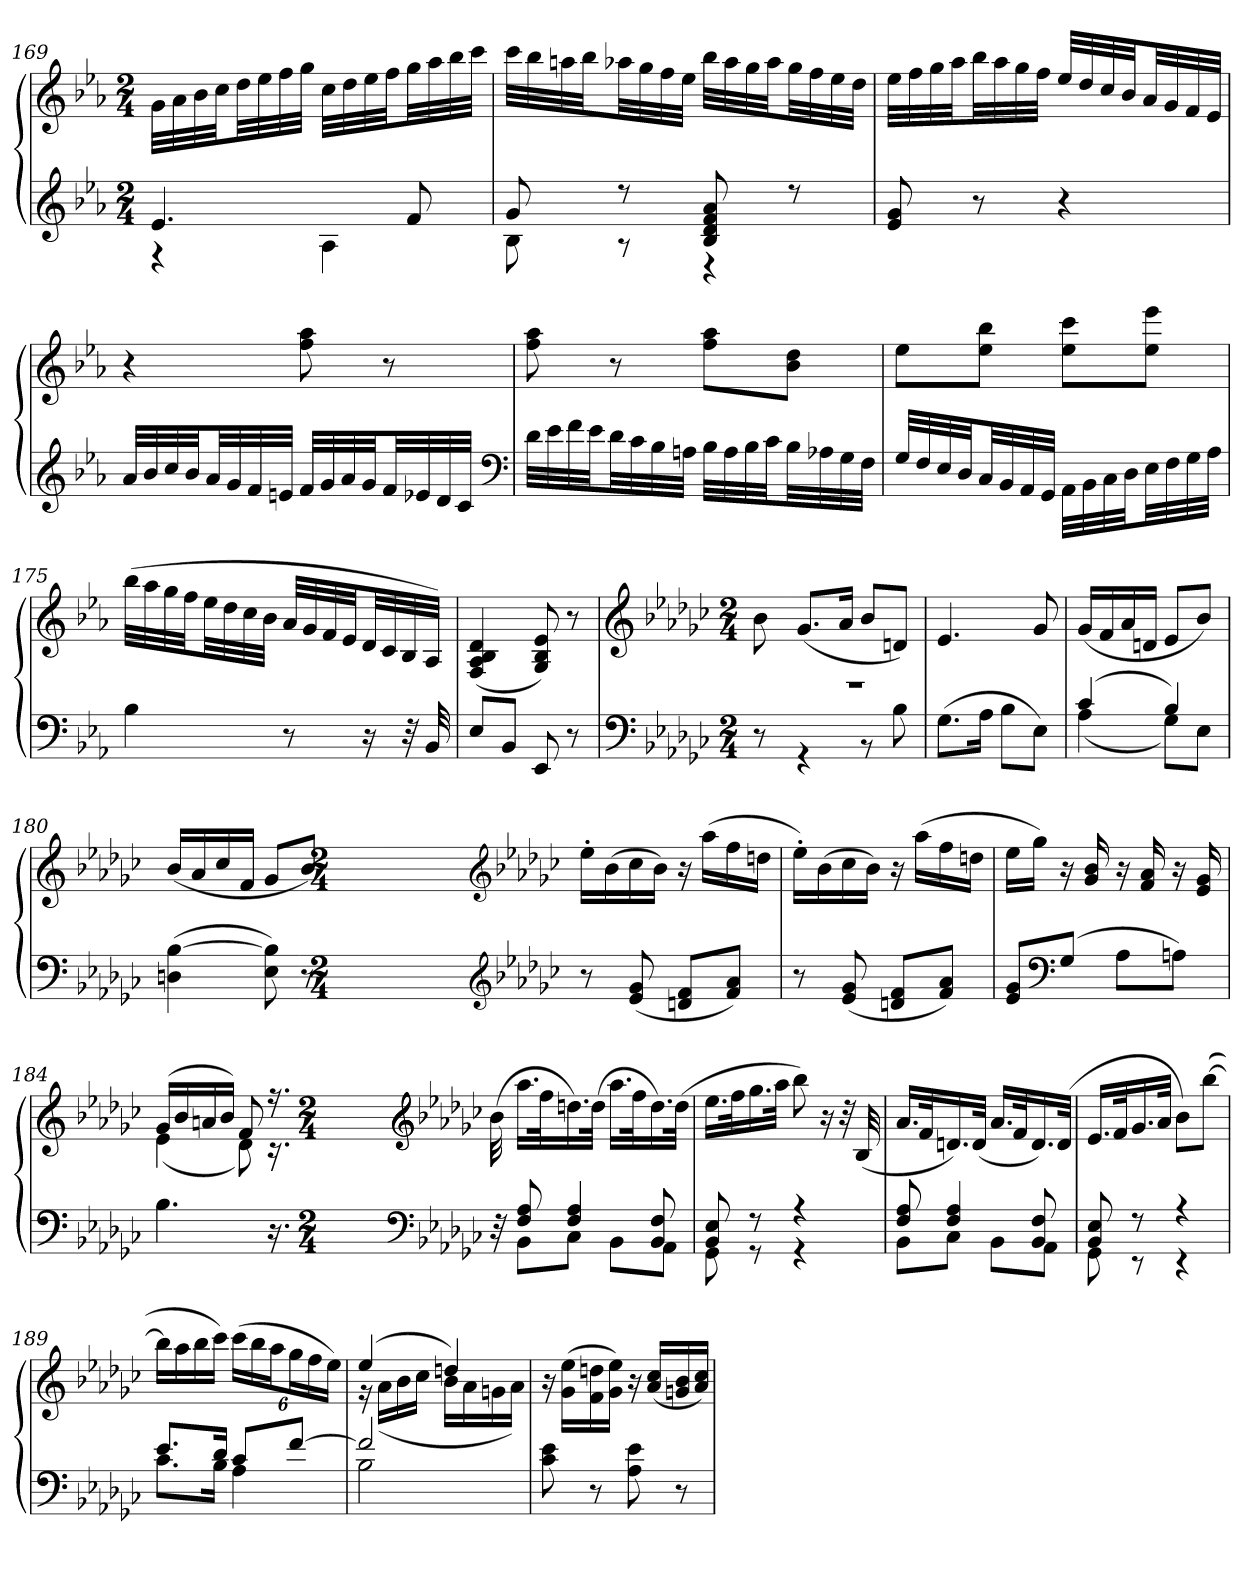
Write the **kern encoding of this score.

**kern	**kern
*part1	*part1
*staff2	*staff1
*clefG2	*clefG2
*k[b-e-a-]	*k[b-e-a-]
*M2/4	*M2/4
=169	=169
*^	*
4.e-	4r	32gLLL
.	.	32a-
.	.	32b-
.	.	32ccJJ
.	.	32ddLL
.	.	32ee-
.	.	32ff
.	.	32ggJJJ
.	4A-	32ccLLL
.	.	32dd
.	.	32ee-
.	.	32ffJJ
8f	.	32ggLL
.	.	32aa-
.	.	32bb-
.	.	32cccJJJ
=170	=170	=170
8g	8B-	32cccLLL
.	.	32bb-
.	.	32aan
.	.	32bb-JJ
8r	8r	32aa-XLL
.	.	32gg
.	.	32ff
.	.	32ee-JJJ
8B- 8d 8f 8a-	4r	32bb-LLL
.	.	32aa-
.	.	32gg
.	.	32aa-JJ
8r	.	32ggLL
.	.	32ff
.	.	32ee-
.	.	32ddJJJ
*v	*v	*
=171	=171
8e- 8g	32ee-LLL
.	32ff
.	32gg
.	32aa-JJ
8r	32bb-LL
.	32aa-
.	32gg
.	32ffJJJ
4r	32ee-LLL
.	32dd
.	32cc
.	32b-JJ
.	32a-LL
.	32g
.	32f
.	32e-JJJ
=	=
32a-LLL	4r
32b-	.
32cc	.
32b-JJ	.
32a-LL	.
32g	.
32f	.
32enJJJ	.
32fLLL	8ff 8aa-
32g	.
32a-	.
32gJJ	.
32fLL	8r
32e-X	.
32d	.
32cJJJ	.
*clefF4	*
=173	=173
32dLLL	8ff 8aa-
32e-	.
32f	.
32e-JJ	.
32dLL	8r
32c	.
32B-	.
32AnJJJ	.
32B-LLL	8ff 8aa-L
32A	.
32B-	.
32cJJ	.
32B-LL	8b- 8ddJ
32A-X	.
32G	.
32FJJJ	.
=174	=174
32GLLL	8ee-L
32F	.
32E-	.
32DJJ	.
32CLL	8ee- 8bb-J
32BB-	.
32AA-	.
32GGJJJ	.
32AA-LLL	8ee- 8cccL
32BB-	.
32C	.
32DJJ	.
32E-LL	8ee- 8eee-J
32F	.
32G	.
32A-JJJ	.
=175	=175
4B-	(32bb-LLL
.	32aa-
.	32gg
.	32ffJJ
.	32ee-LL
.	32dd
.	32cc
.	32b-JJJ
8r	32a-LLL
.	32g
.	32f
.	32e-JJ
16r	32dLL
.	32c
32r	32B-
32BB-	32A-JJJ)
=176	=176
8E-L	(4F 4A- 4B- 4d
8BB-J	.
8EE-	8G 8B- 8e-)
8r	8r
=	=
*clefF4	*clefG2
*k[b-e-a-d-g-c-]	*k[b-e-a-d-g-c-]
*M2/4	*M2/4
8r	8b-
=-	=-
*^	*
2r	4r	(8.g-L
.	.	16a-Jk
.	8r	8b-L
.	8B-	8dnJ)
*v	*v	*
=178	=178
(8.G-L	4.e-
16A-Jk	.
8B-L	.
8E-J)	8g-
=179	=179
*^	*
(4c-	(4A-	(16g-LL
.	.	16f
.	.	16a-
.	.	16dnJJ
4B-)	8G-L)	8e-L
.	8E-J	8b-J)
*v	*v	*
=180	=180
(4Dn [4B-	(16b-LL
.	16a-
.	16cc-
.	16fJJ
8E- 8B-])	8g-L
8r	8b-J)
*clefG2	*clefG2
*k[b-e-a-d-g-c-]	*k[b-e-a-d-g-c-]
*M2/4	*M2/4
=-	=-
8r	16ee-'LL
.	(16b-
(8e- 8g-	16cc-
.	16b-JJ)
8dn 8fL	16r
.	(16aa-LL
8f 8a-J)	16ff
.	16ddnJJ
=182	=182
8r	16ee-'LL)
.	(16b-
(8e- 8g-	16cc-
.	16b-JJ)
8dn 8fL	16r
.	(16aa-LL
8f 8a-J)	16ff
.	16ddnJJ
=183	=183
8e- 8g-L	16ee-LL
.	16gg-JJ)
*clefF4	*
(8G-J	16r
.	16g- 16b-
8A-L	16r
.	16f 16a-
8AnJ)	16r
.	16e- 16g-
=184	=184
*	*^
4.B-	(16g-LL	(4e-
.	16b-	.
.	16an	.
.	16b-JJ)	.
.	8f	8d-)
16.r	16.r	16.r
*clefF4	*clefG2	*
*k[b-e-a-d-g-c-]	*k[b-e-a-d-g-c-]	*
*M2/4	*M2/4	*
32r	(32b-	32ryy
*	*v	*v
=-	=-
*^	*
8F 8A-	8BB-L	16.aa-LL
.	.	32ffK
4F 4A-	8C-J	16.ddn)
.	.	(32ddJJk
.	8BB-L	16.aa-LL
.	.	32ffK
8BB- 8F	8AA-J	16.dd)
.	.	(32ddJJk
=186	=186	=186
8BB- 8E-	8GG-	16.ee-LL
.	.	32ffK
8r	8r	16.gg-
.	.	32aa-JJk
4r	4r	8bb-)
.	.	16r
.	.	32r
.	.	(32B-
=187	=187	=187
8F 8A-	8BB-L	16.a-LL
.	.	32fK
4F 4A-	8C-J	16.dn)
.	.	(32dJJk
.	8BB-L	16.a-LL
.	.	32fK
8BB- 8F	8AA-J	16.d)
.	.	(32dJJk
=188	=188	=188
8BB- 8E-	8GG-	16.e-LL
.	.	32fK
8r	8r	16.g-
.	.	32a-JJk
4r	4r	8b-L)
.	.	([8bb-J
=189	=189	=189
8.e-L	8.c-L	16bb-LL]
.	.	16aa-
.	.	16bb-
16d-Jk	16B-Jk	16ccc-JJ)
8c-L	4A-	(24ccc-LL
.	.	24bb-
.	.	24aa-J
[8fJ	.	24gg-L
.	.	24ff
.	.	24ee-JJ)
=190	=190	=190
*	*	*^
2f]	2B-	(4ee-	16r
.	.	.	(16a-LL
.	.	.	16b-
.	.	.	16cc-JJ
.	.	4ddn)	16b-LL
.	.	.	16a-
.	.	.	16gn
.	.	.	16a-JJ)
*v	*v	*	*
*	*v	*v
=191	=191
8c- 8e-	16r
.	(16g- 16ee-LL
8r	16f 16ddn
.	16g- 16ee-JJ)
8A- 8e-	16r
.	(16a- 16cc-LL
8r	16gn 16b-
.	16a- 16cc-JJ)
=	=
*-	*-
